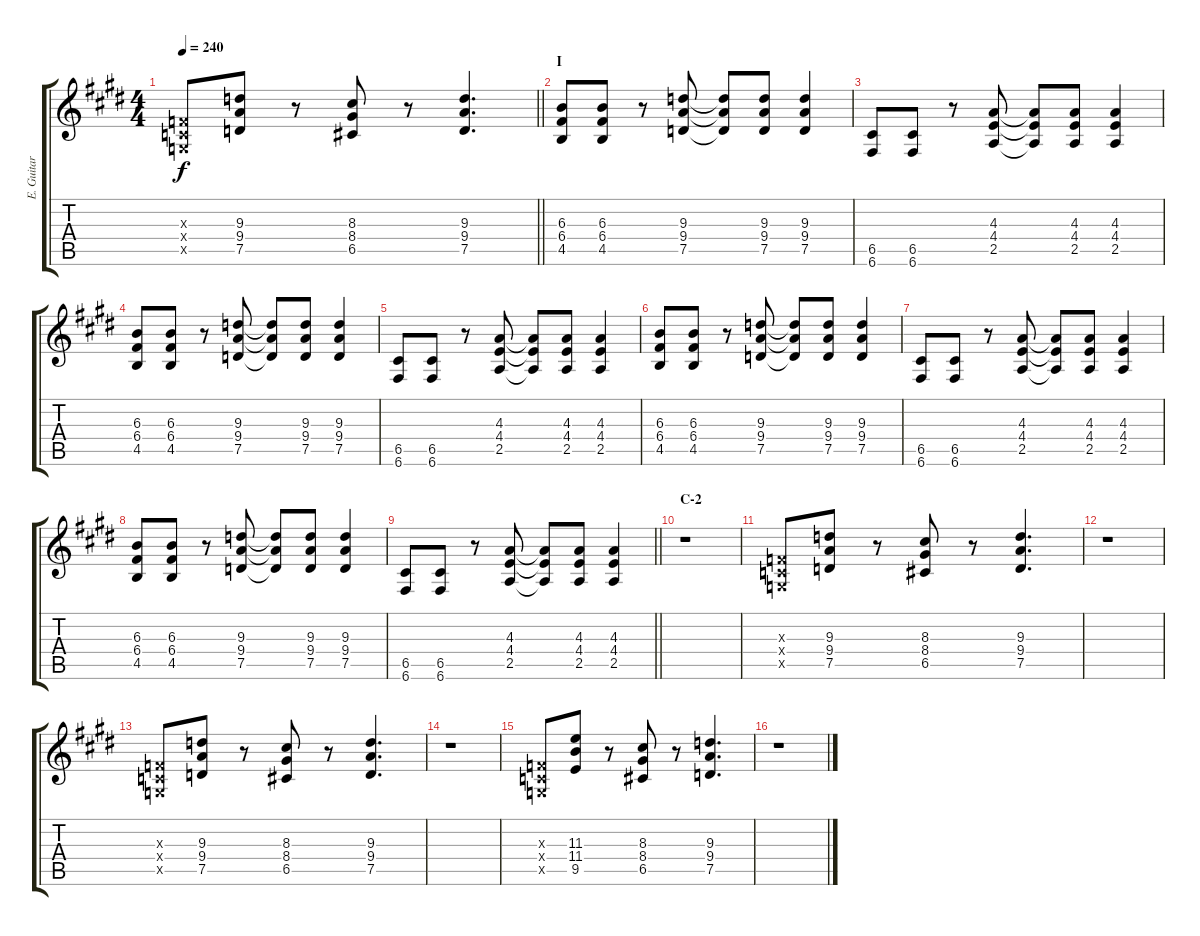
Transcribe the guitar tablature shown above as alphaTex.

\track ("E. Guitar I" "E. Guitar ") {instrument overdrivenguitar}
\staff {score tabs}
\tuning (D4 A3 F3 C3 G2 C2) {hide}
\ts (4 4)
\tempo 240
\clef g2
\barLineRight lightlight
\ks e
(0.3{x} 0.4{x} 0.5{x}).8{dy f} (9.3 9.4 7.5).8 r.8 (8.3 8.4 6.5).8 r.8 (9.3 9.4 7.5).4{d} |
\section ("" "I")
(6.3 6.4 4.5).8 (6.3 6.4 4.5).8 r.8 (9.3 9.4 7.5).8 (9.3{t} 9.4{t} 7.5{t}).8 (9.3 9.4 7.5).8 (9.3 9.4 7.5).4 |
(6.5 6.6).8 (6.5 6.6).8 r.8 (4.3 4.4 2.5).8 (4.3{t} 4.4{t} 2.5{t}).8 (4.3 4.4 2.5).8 (4.3 4.4 2.5).4 |
(6.3 6.4 4.5).8 (6.3 6.4 4.5).8 r.8 (9.3 9.4 7.5).8 (9.3{t} 9.4{t} 7.5{t}).8 (9.3 9.4 7.5).8 (9.3 9.4 7.5).4 |
(6.5 6.6).8 (6.5 6.6).8 r.8 (4.3 4.4 2.5).8 (4.3{t} 4.4{t} 2.5{t}).8 (4.3 4.4 2.5).8 (4.3 4.4 2.5).4 |
(6.3 6.4 4.5).8 (6.3 6.4 4.5).8 r.8 (9.3 9.4 7.5).8 (9.3{t} 9.4{t} 7.5{t}).8 (9.3 9.4 7.5).8 (9.3 9.4 7.5).4 |
(6.5 6.6).8 (6.5 6.6).8 r.8 (4.3 4.4 2.5).8 (4.3{t} 4.4{t} 2.5{t}).8 (4.3 4.4 2.5).8 (4.3 4.4 2.5).4 |
(6.3 6.4 4.5).8 (6.3 6.4 4.5).8 r.8 (9.3 9.4 7.5).8 (9.3{t} 9.4{t} 7.5{t}).8 (9.3 9.4 7.5).8 (9.3 9.4 7.5).4 |
\barLineRight lightlight
(6.5 6.6).8 (6.5 6.6).8 r.8 (4.3 4.4 2.5).8 (4.3{t} 4.4{t} 2.5{t}).8 (4.3 4.4 2.5).8 (4.3 4.4 2.5).4 |
\section ("" "C-2")
r.1 |
(0.3{x} 0.4{x} 0.5{x}).8 (9.3 9.4 7.5).8 r.8 (8.3 8.4 6.5).8 r.8 (9.3 9.4 7.5).4{d} |
r.1 |
(0.3{x} 0.4{x} 0.5{x}).8 (9.3 9.4 7.5).8 r.8 (8.3 8.4 6.5).8 r.8 (9.3 9.4 7.5).4{d} |
r.1 |
(0.3{x} 0.4{x} 0.5{x}).8 (11.3 11.4 9.5).8 r.8 (8.3 8.4 6.5).8 r.8 (9.3 9.4 7.5).4{d} |
r.1
